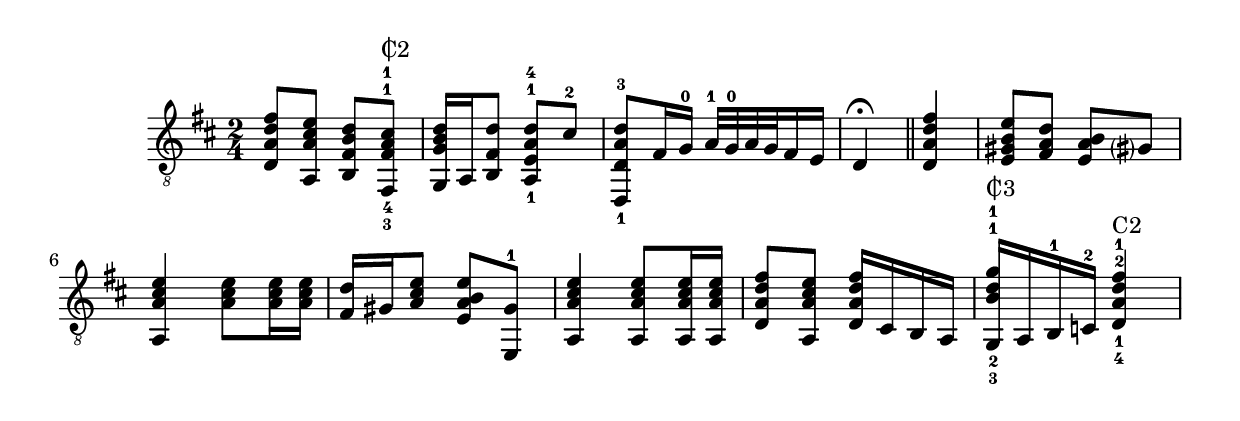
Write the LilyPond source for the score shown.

\version "2.17.2"

cii = \markup {
  \combine
  \override #'(thickness . 1.5)
  \translate #'(0.8 . -0.3)
  \draw-line #'(0 . 2.2)
  C2
}

ciii = \markup {
  \combine
  \override #'(thickness . 1.5)
  \translate #'(0.8 . -0.3)
  \draw-line #'(0 . 2.2)
  C3
}

\relative f {
  \clef "G_8"
  \key d \major
  \time 2/4
  <d a' d fis>8 <a a' cis e> <b fis' b d> <fis-3 fis'-4 a-1 cis-1>^\cii
  <g g' b d>16 a16 <b fis' d'>8 <a e'-1 a-1 d-4>8 cis'-2
  <d,, d' a'-1 d-3>8 fis'16 g-0 a32-1 g-0 a g fis16 e
  d4\fermata \bar "||" <d a' d fis>
  <e gis b e>8 <fis a d> <e a b> gis?
  <a, a' cis e>4 <a' cis e>8 q16 q
  <fis d'>16 gis <a cis e>8 <e a b e> <e, gis'-1>
  <a a' cis e>4 q8 q16 q
  <d a' d fis>8 <a a' cis e> <d a' d fis>16 cis b a
  <g-3 b'-2 d-1 g-1>16^\ciii a b-1 c-2 <d-4 a'-1 d-2 fis-1>4^"C2"
}
